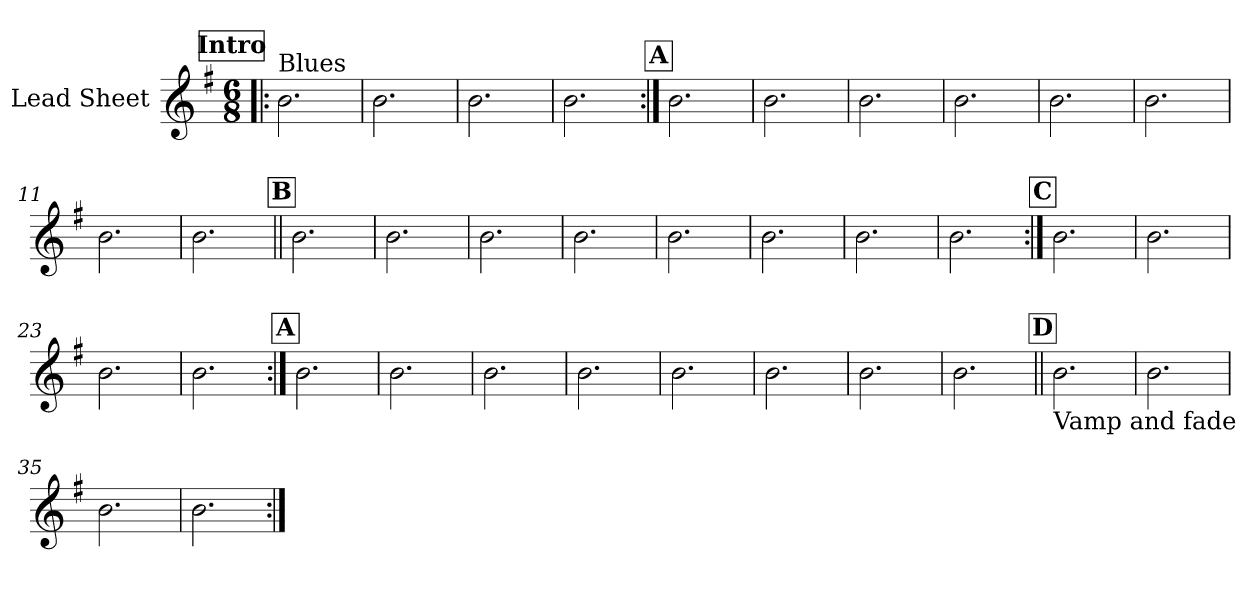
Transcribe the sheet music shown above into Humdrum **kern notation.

**kern
*part1
*staff1
*I"Lead Sheet
*clefG2
*k[f#]
*G:
*M6/8
*MM44
!!LO:REH:place=s1:a:fs=14:t=Intro
=1!|:
!LO:TX:a:t=Blues
2.b\
=2
2.b\
=3
2.b\
=4
2.b\
!!LO:LB:g=z
!!LO:REH:place=s1:a:fs=14:t=A
=5:|!
2.b\
=6
2.b\
=7
2.b\
=8
2.b\
!!LO:LB:g=z
=9
2.b\
=10
2.b\
=11
2.b\
=12
2.b\
!!LO:LB:g=z
!!LO:REH:place=s1:a:fs=14:t=B
=13||
2.b\
=14
2.b\
=15
2.b\
=16
2.b\
!!LO:LB:g=z
=17
2.b\
=18
2.b\
=19
2.b\
=20
2.b\
!!LO:LB:g=z
!!LO:REH:place=s1:a:fs=14:t=C
=21:|!
2.b\
=22
2.b\
=23
2.b\
=24
2.b\
!!LO:LB:g=z
!!LO:REH:place=s1:a:fs=14:t=A
=25:|!
2.b\
=26
2.b\
=27
2.b\
=28
2.b\
!!LO:LB:g=z
=29
2.b\
=30
2.b\
=31
2.b\
=32
2.b\
!!LO:LB:g=z
!!LO:REH:place=s1:a:fs=14:t=D
=33||
!LO:TX:b:t=Vamp and fade
2.b\
=34
2.b\
=35
2.b\
=36
2.b\
=:|!
*-
